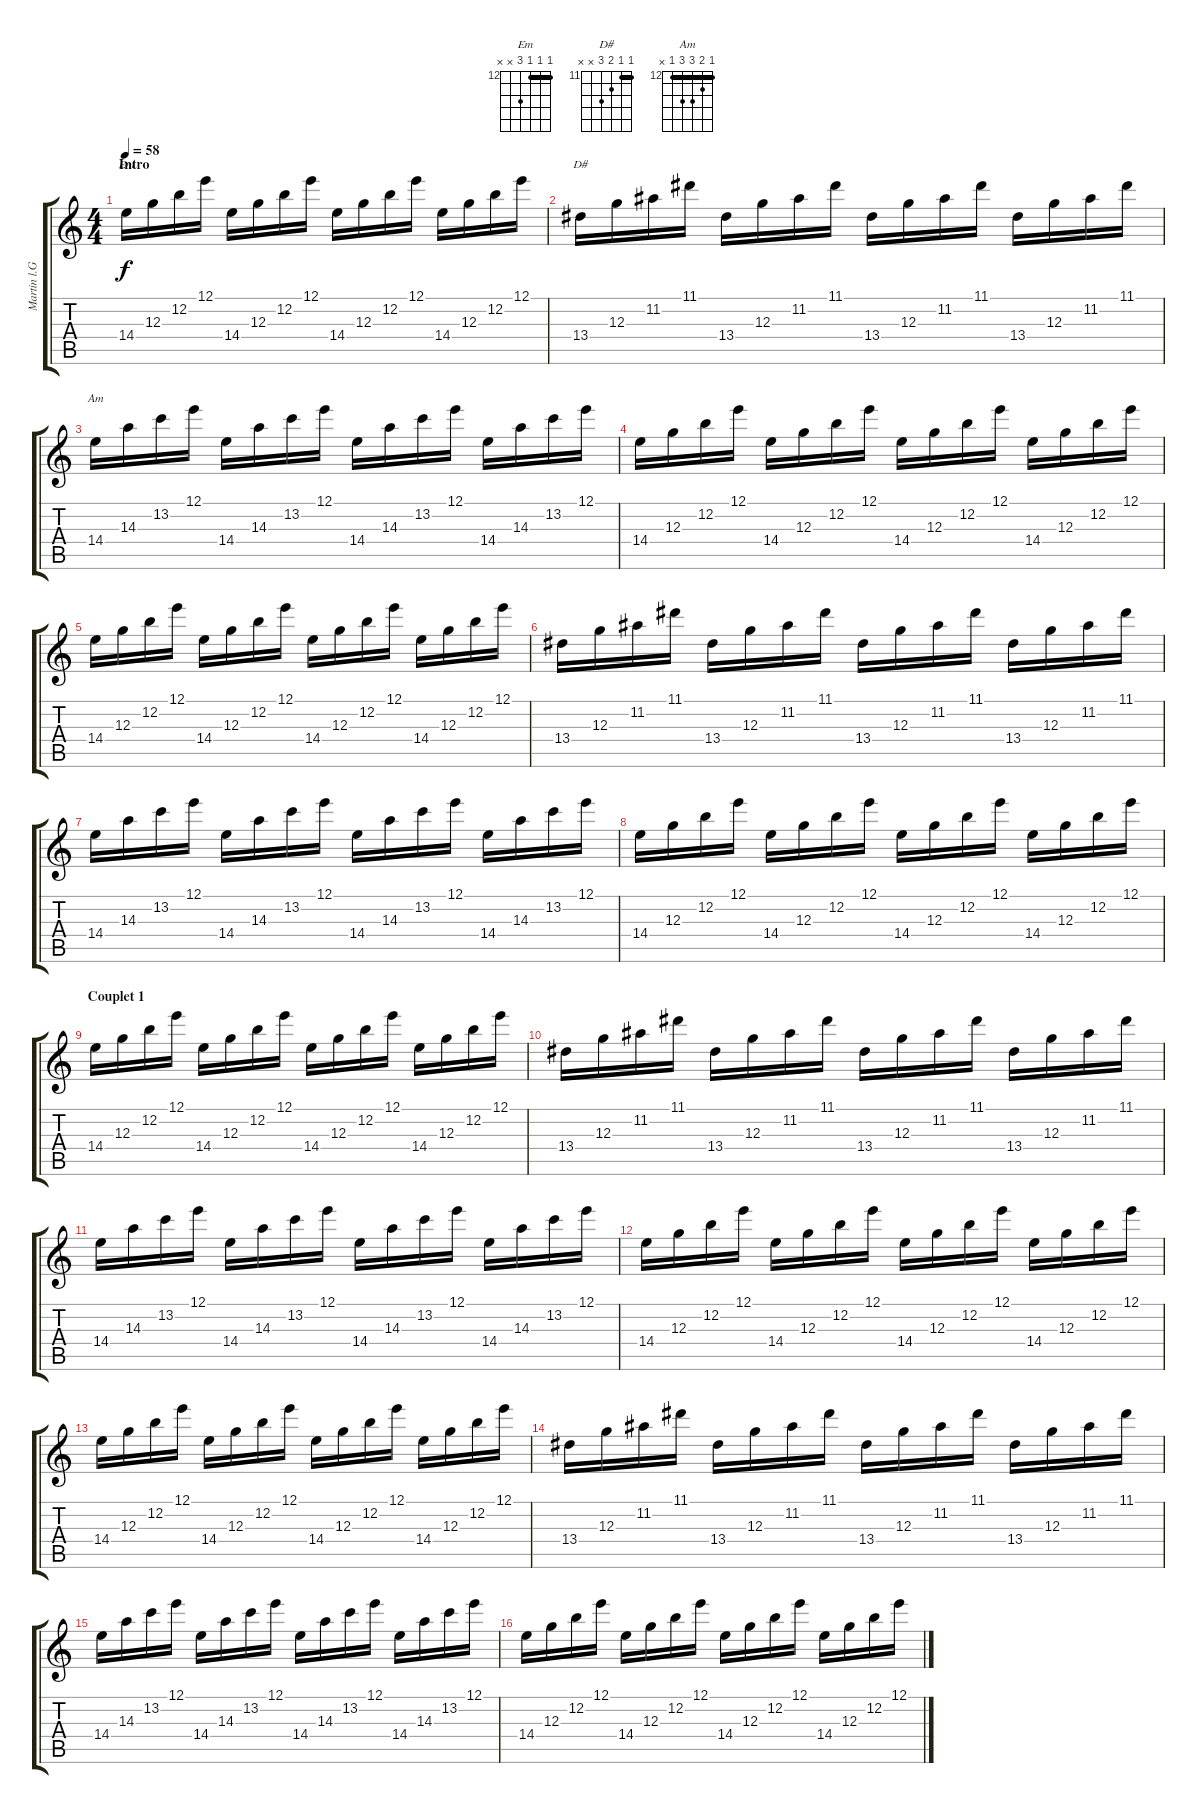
\track ("Martin l.Gore Guitare" "Martin l.G") {instrument acousticguitarsteel}
\staff {score tabs}
\tuning (E4 B3 G3 D3 A2 E2) {hide}
\chord ("Em" 12 12 12 14 x x) {firstfret 12 barre 12}
\chord ("D#" 11 11 12 13 x x) {firstfret 11 barre 11}
\chord ("Am" 12 13 14 14 12 x) {firstfret 12 barre 12}
\ts (4 4)
\section ("" "Intro")
\tempo 58
\clef g2
\ks c
14.4.16{ch "Em" dy f instrument acousticguitarsteel} 12.3.16 12.2.16 12.1.16 14.4.16 12.3.16 12.2.16 12.1.16 14.4.16 12.3.16 12.2.16 12.1.16 14.4.16 12.3.16 12.2.16 12.1.16 |
13.4.16{ch "D#"} 12.3.16 11.2.16 11.1.16 13.4.16 12.3.16 11.2.16 11.1.16 13.4.16 12.3.16 11.2.16 11.1.16 13.4.16 12.3.16 11.2.16 11.1.16 |
14.4.16{ch "Am"} 14.3.16 13.2.16 12.1.16 14.4.16 14.3.16 13.2.16 12.1.16 14.4.16 14.3.16 13.2.16 12.1.16 14.4.16 14.3.16 13.2.16 12.1.16 |
14.4.16 12.3.16 12.2.16 12.1.16 14.4.16 12.3.16 12.2.16 12.1.16 14.4.16 12.3.16 12.2.16 12.1.16 14.4.16 12.3.16 12.2.16 12.1.16 |
14.4.16 12.3.16 12.2.16 12.1.16 14.4.16 12.3.16 12.2.16 12.1.16 14.4.16 12.3.16 12.2.16 12.1.16 14.4.16 12.3.16 12.2.16 12.1.16 |
13.4.16 12.3.16 11.2.16 11.1.16 13.4.16 12.3.16 11.2.16 11.1.16 13.4.16 12.3.16 11.2.16 11.1.16 13.4.16 12.3.16 11.2.16 11.1.16 |
14.4.16 14.3.16 13.2.16 12.1.16 14.4.16 14.3.16 13.2.16 12.1.16 14.4.16 14.3.16 13.2.16 12.1.16 14.4.16 14.3.16 13.2.16 12.1.16 |
14.4.16 12.3.16 12.2.16 12.1.16 14.4.16 12.3.16 12.2.16 12.1.16 14.4.16 12.3.16 12.2.16 12.1.16 14.4.16 12.3.16 12.2.16 12.1.16 |
\section ("" "Couplet 1")
14.4.16 12.3.16 12.2.16 12.1.16 14.4.16 12.3.16 12.2.16 12.1.16 14.4.16 12.3.16 12.2.16 12.1.16 14.4.16 12.3.16 12.2.16 12.1.16 |
13.4.16 12.3.16 11.2.16 11.1.16 13.4.16 12.3.16 11.2.16 11.1.16 13.4.16 12.3.16 11.2.16 11.1.16 13.4.16 12.3.16 11.2.16 11.1.16 |
14.4.16 14.3.16 13.2.16 12.1.16 14.4.16 14.3.16 13.2.16 12.1.16 14.4.16 14.3.16 13.2.16 12.1.16 14.4.16 14.3.16 13.2.16 12.1.16 |
14.4.16 12.3.16 12.2.16 12.1.16 14.4.16 12.3.16 12.2.16 12.1.16 14.4.16 12.3.16 12.2.16 12.1.16 14.4.16 12.3.16 12.2.16 12.1.16 |
14.4.16 12.3.16 12.2.16 12.1.16 14.4.16 12.3.16 12.2.16 12.1.16 14.4.16 12.3.16 12.2.16 12.1.16 14.4.16 12.3.16 12.2.16 12.1.16 |
13.4.16 12.3.16 11.2.16 11.1.16 13.4.16 12.3.16 11.2.16 11.1.16 13.4.16 12.3.16 11.2.16 11.1.16 13.4.16 12.3.16 11.2.16 11.1.16 |
14.4.16 14.3.16 13.2.16 12.1.16 14.4.16 14.3.16 13.2.16 12.1.16 14.4.16 14.3.16 13.2.16 12.1.16 14.4.16 14.3.16 13.2.16 12.1.16 |
14.4.16 12.3.16 12.2.16 12.1.16 14.4.16 12.3.16 12.2.16 12.1.16 14.4.16 12.3.16 12.2.16 12.1.16 14.4.16 12.3.16 12.2.16 12.1.16
